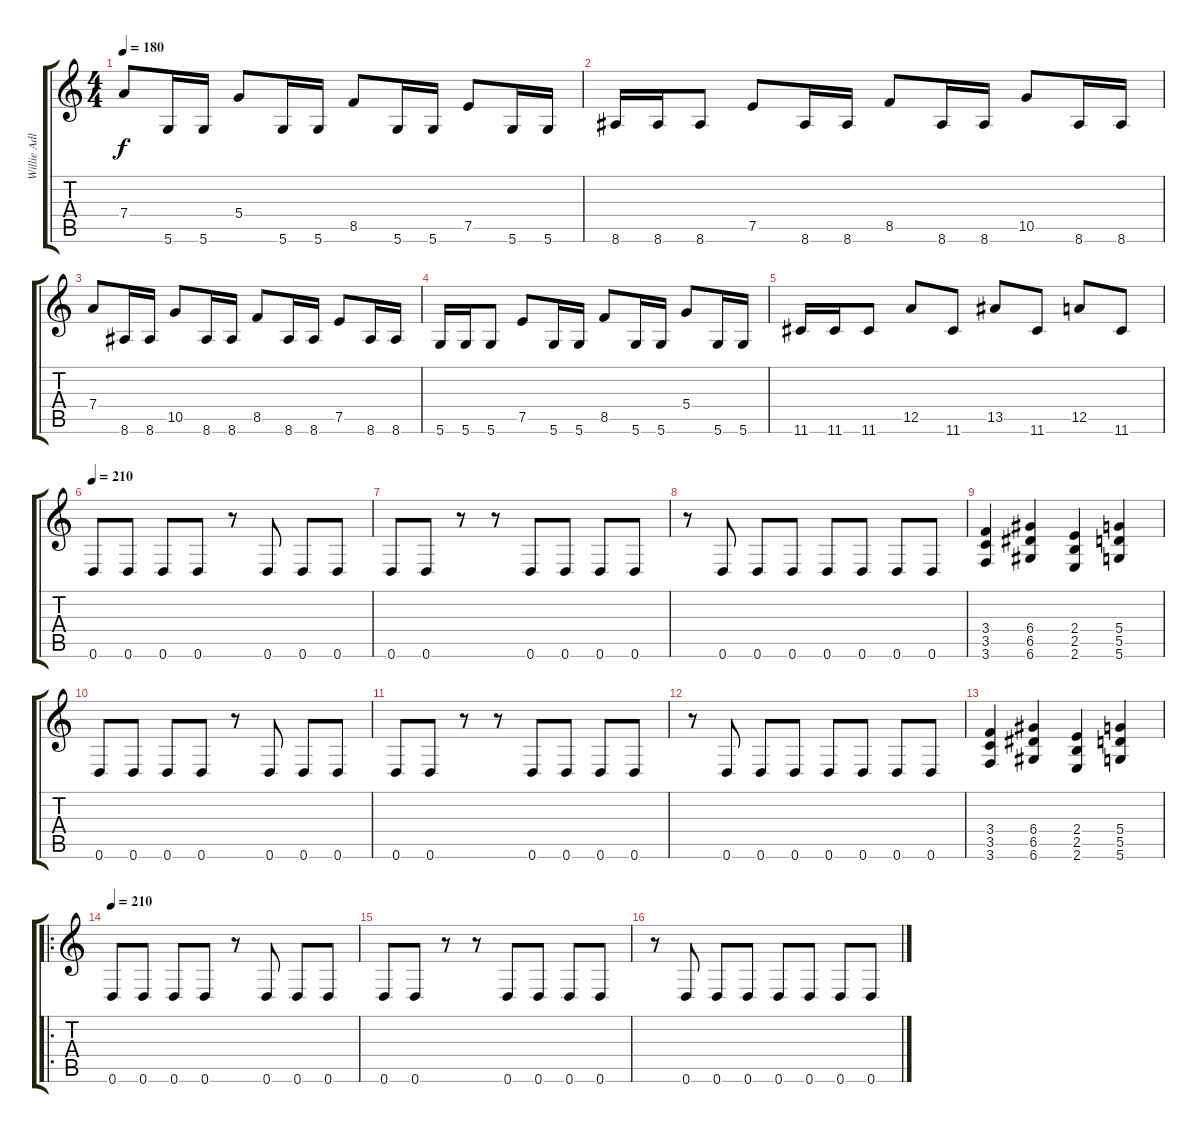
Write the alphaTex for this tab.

\track ("Willie Adler" "Willie Adl") {instrument distortionguitar}
\staff {score tabs}
\tuning (E4 B3 G3 D3 A2 D2) {hide}
\ts (4 4)
\tempo 180
\clef g2
\ks c
7.4.8{dy f} 5.6.16 5.6.16 5.4.8 5.6.16 5.6.16 8.5.8 5.6.16 5.6.16 7.5.8 5.6.16 5.6.16 |
8.6.16 8.6.16 8.6.8 7.5.8 8.6.16 8.6.16 8.5.8 8.6.16 8.6.16 10.5.8 8.6.16 8.6.16 |
7.4.8 8.6.16 8.6.16 10.5.8 8.6.16 8.6.16 8.5.8 8.6.16 8.6.16 7.5.8 8.6.16 8.6.16 |
5.6.16 5.6.16 5.6.8 7.5.8 5.6.16 5.6.16 8.5.8 5.6.16 5.6.16 5.4.8 5.6.16 5.6.16 |
11.6.16 11.6.16 11.6.8 12.5.8 11.6.8 13.5.8 11.6.8 12.5.8 11.6.8 |
\tempo 210
0.6.8 0.6.8 0.6.8 0.6.8 r.8 0.6.8 0.6.8 0.6.8 |
0.6.8 0.6.8 r.8 r.8 0.6.8 0.6.8 0.6.8 0.6.8 |
r.8 0.6.8 0.6.8 0.6.8 0.6.8 0.6.8 0.6.8 0.6.8 |
(3.4 3.5 3.6).4 (6.4 6.5 6.6).4 (2.4 2.5 2.6).4 (5.4 5.5 5.6).4 |
0.6.8 0.6.8 0.6.8 0.6.8 r.8 0.6.8 0.6.8 0.6.8 |
0.6.8 0.6.8 r.8 r.8 0.6.8 0.6.8 0.6.8 0.6.8 |
r.8 0.6.8 0.6.8 0.6.8 0.6.8 0.6.8 0.6.8 0.6.8 |
(3.4 3.5 3.6).4 (6.4 6.5 6.6).4 (2.4 2.5 2.6).4 (5.4 5.5 5.6).4 |
\ro
\tempo 210
0.6.8 0.6.8 0.6.8 0.6.8 r.8 0.6.8 0.6.8 0.6.8 |
0.6.8 0.6.8 r.8 r.8 0.6.8 0.6.8 0.6.8 0.6.8 |
r.8 0.6.8 0.6.8 0.6.8 0.6.8 0.6.8 0.6.8 0.6.8
